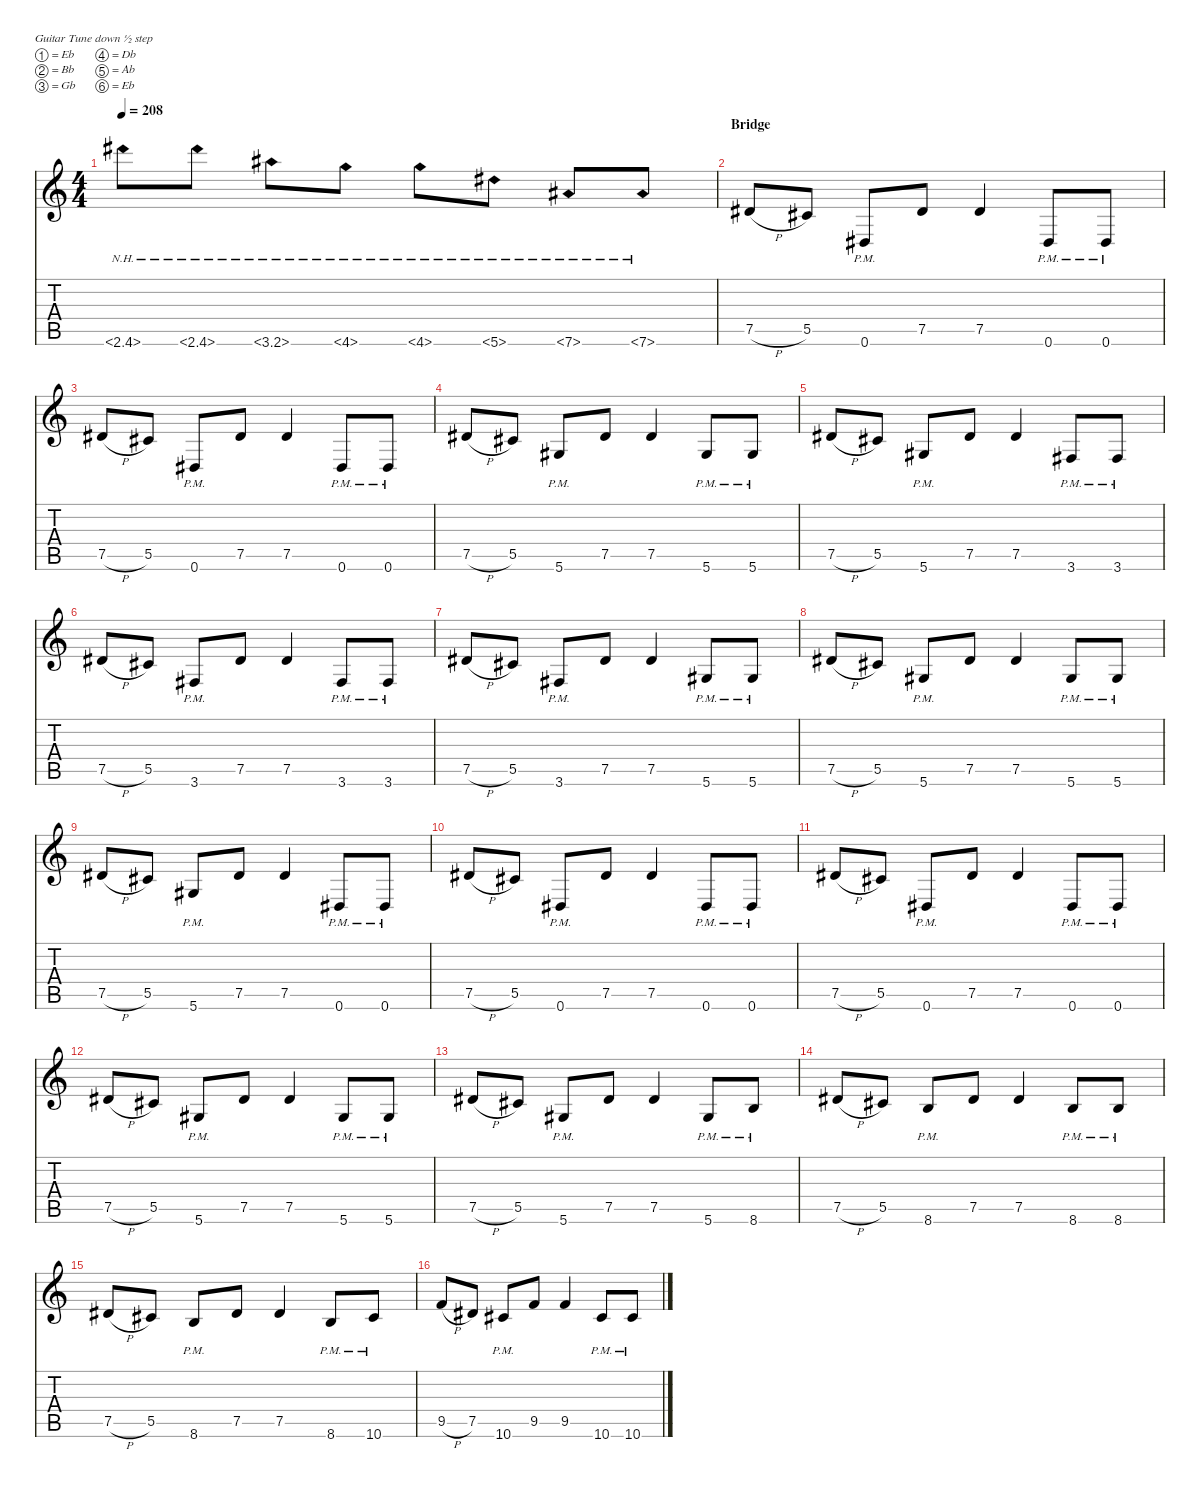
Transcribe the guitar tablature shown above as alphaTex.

\defaultSystemsLayout 4
\hideDynamics
\bracketExtendMode nobrackets
\singleTrackTrackNamePolicy hidden
\multiTrackTrackNamePolicy hidden
\otherSystemsTrackNameOrientation horizontal
\track ("Rhythm Guitar 1 (James)" "dist.guit.") {multiBarRest instrument distortionguitar}
\staff {score tabs}
\tuning (Eb4 Bb3 Gb3 Db3 Ab2 Eb2)
\ts (4 4)
\tempo 208
\clef g2
\ks c
2.6{nh}.8{dy mf beam Down} 2.6{nh}.8{beam Down} 3.6{nh acc #}.8{beam Down} 4.6{nh}.8{beam Down} 4.6{nh}.8{beam Down} 5.6{nh acc #}.8{beam Down} 7.6{nh acc #}.8{beam Up} 7.6{nh acc #}.8{beam Up} |
\section ("" "Bridge")
7.5{h acc #}.8{beam Up} 5.5{acc #}.8{beam Up} 0.6{pm acc #}.8{beam Up} 7.5{acc #}.8{beam Up} 7.5{acc #}.4{beam Up} 0.6{pm acc #}.8{beam Up} 0.6{pm acc #}.8{beam Up} |
7.5{h acc #}.8{beam Up} 5.5{acc #}.8{beam Up} 0.6{pm acc #}.8{beam Up} 7.5{acc #}.8{beam Up} 7.5{acc #}.4{beam Up} 0.6{pm acc #}.8{beam Up} 0.6{pm acc #}.8{beam Up} |
7.5{h acc #}.8{beam Up} 5.5{acc #}.8{beam Up} 5.6{pm acc #}.8{beam Up} 7.5{acc #}.8{beam Up} 7.5{acc #}.4{beam Up} 5.6{pm acc #}.8{beam Up} 5.6{pm acc #}.8{beam Up} |
7.5{h acc #}.8{beam Up} 5.5{acc #}.8{beam Up} 5.6{pm acc #}.8{beam Up} 7.5{acc #}.8{beam Up} 7.5{acc #}.4{beam Up} 3.6{pm acc #}.8{beam Up} 3.6{pm acc #}.8{beam Up} |
7.5{h acc #}.8{beam Up} 5.5{acc #}.8{beam Up} 3.6{pm acc #}.8{beam Up} 7.5{acc #}.8{beam Up} 7.5{acc #}.4{beam Up} 3.6{pm acc #}.8{beam Up} 3.6{pm acc #}.8{beam Up} |
7.5{h acc #}.8{beam Up} 5.5{acc #}.8{beam Up} 3.6{pm acc #}.8{beam Up} 7.5{acc #}.8{beam Up} 7.5{acc #}.4{beam Up} 5.6{pm acc #}.8{beam Up} 5.6{pm acc #}.8{beam Up} |
7.5{h acc #}.8{beam Up} 5.5{acc #}.8{beam Up} 5.6{pm acc #}.8{beam Up} 7.5{acc #}.8{beam Up} 7.5{acc #}.4{beam Up} 5.6{pm acc #}.8{beam Up} 5.6{pm acc #}.8{beam Up} |
7.5{h acc #}.8{beam Up} 5.5{acc #}.8{beam Up} 5.6{pm acc #}.8{beam Up} 7.5{acc #}.8{beam Up} 7.5{acc #}.4{beam Up} 0.6{pm acc #}.8{beam Up} 0.6{pm acc #}.8{beam Up} |
7.5{h acc #}.8{beam Up} 5.5{acc #}.8{beam Up} 0.6{pm acc #}.8{beam Up} 7.5{acc #}.8{beam Up} 7.5{acc #}.4{beam Up} 0.6{pm acc #}.8{beam Up} 0.6{pm acc #}.8{beam Up} |
7.5{h acc #}.8{beam Up} 5.5{acc #}.8{beam Up} 0.6{pm acc #}.8{beam Up} 7.5{acc #}.8{beam Up} 7.5{acc #}.4{beam Up} 0.6{pm acc #}.8{beam Up} 0.6{pm acc #}.8{beam Up} |
7.5{h acc #}.8{beam Up} 5.5{acc #}.8{beam Up} 5.6{pm acc #}.8{beam Up} 7.5{acc #}.8{beam Up} 7.5{acc #}.4{beam Up} 5.6{pm acc #}.8{beam Up} 5.6{pm acc #}.8{beam Up} |
7.5{h acc #}.8{beam Up} 5.5{acc #}.8{beam Up} 5.6{pm acc #}.8{beam Up} 7.5{acc #}.8{beam Up} 7.5{acc #}.4{beam Up} 5.6{pm acc #}.8{beam Up} 8.6{pm}.8{beam Up} |
7.5{h acc #}.8{beam Up} 5.5{acc #}.8{beam Up} 8.6{pm}.8{beam Up} 7.5{acc #}.8{beam Up} 7.5{acc #}.4{beam Up} 8.6{pm}.8{beam Up} 8.6{pm}.8{beam Up} |
7.5{h acc #}.8{beam Up} 5.5{acc #}.8{beam Up} 8.6{pm}.8{beam Up} 7.5{acc #}.8{beam Up} 7.5{acc #}.4{beam Up} 8.6{pm}.8{beam Up} 10.6{pm acc #}.8{beam Up} |
9.5{h}.8{beam Up} 7.5{acc #}.8{beam Up} 10.6{pm acc #}.8{beam Up} 9.5.8{beam Up} 9.5.4{beam Up} 10.6{pm acc #}.8{beam Up} 10.6{pm acc #}.8{beam Up}
